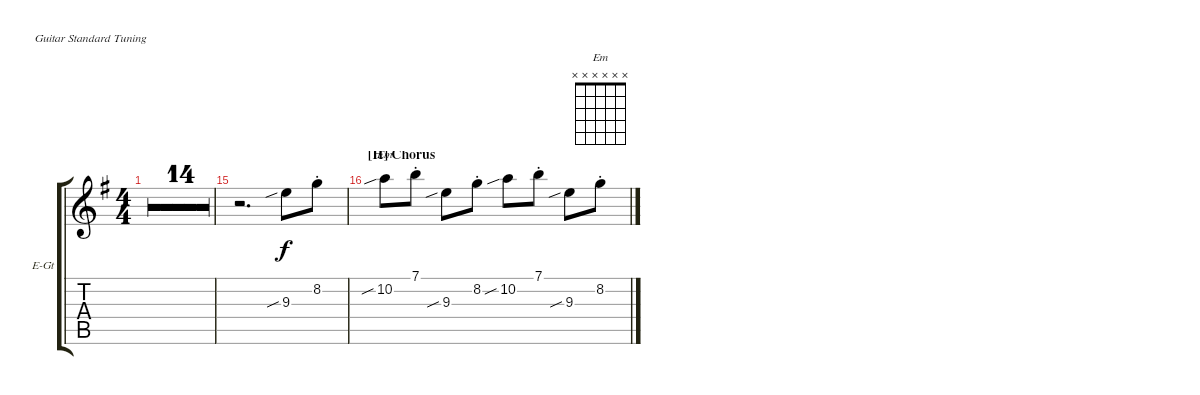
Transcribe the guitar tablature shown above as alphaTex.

\defaultSystemsLayout 4
\bracketExtendMode groupsimilarinstruments
\firstSystemTrackNameOrientation horizontal
\otherSystemsTrackNameOrientation horizontal
\track ("Alex Turner" "E-Gt") {multiBarRest instrument distortionguitar}
\staff {score tabs}
\tuning (E4 B3 G3 D3 A2 E2)
\chord ("Em" x x x x x x)
\ts (4 4)
\tempo 98
\clef g2
\ks g
r.1{dy f} |
r.1 |
r.1 |
r.1 |
r.1 |
r.1 |
r.1 |
r.1 |
r.1 |
r.1 |
r.1 |
r.1 |
r.1 |
r.1 |
r.2{d} 9.3{sib}.8 8.2{st}.8 |
\section ("H" "Chorus")
10.2{sib}.8{ch "Em"} 7.1{st}.8 9.3{sib}.8 8.2{st}.8 10.2{sib}.8 7.1{st}.8 9.3{sib}.8 8.2{st}.8
